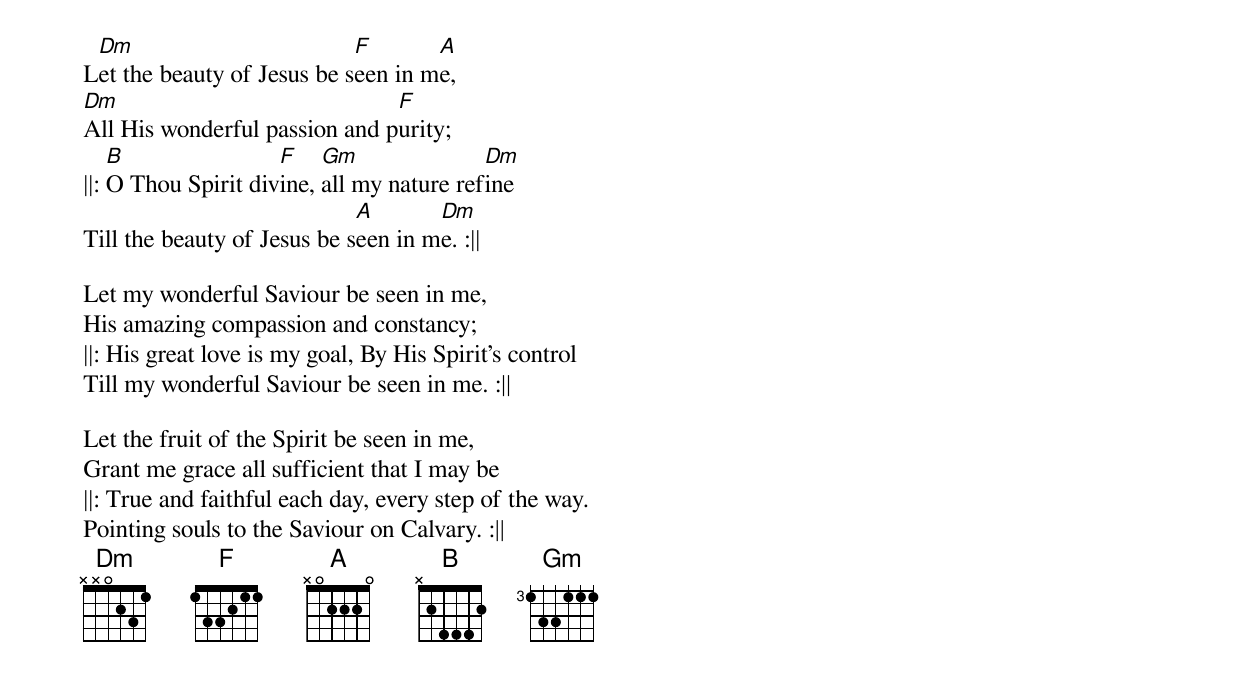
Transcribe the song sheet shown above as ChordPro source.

L[Dm]et the beauty of Jesus be s[F]een in m[A]e,
[Dm]All His wonderful passion and p[F]urity;
||: [B]O Thou Spirit div[F]ine, [Gm]all my nature ref[Dm]ine
Till the beauty of Jesus be s[A]een in m[Dm]e. :||

Let my wonderful Saviour be seen in me,
His amazing compassion and constancy;
||: His great love is my goal, By His Spirit's control
Till my wonderful Saviour be seen in me. :||

Let the fruit of the Spirit be seen in me,
Grant me grace all sufficient that I may be
||: True and faithful each day, every step of the way.
Pointing souls to the Saviour on Calvary. :||
